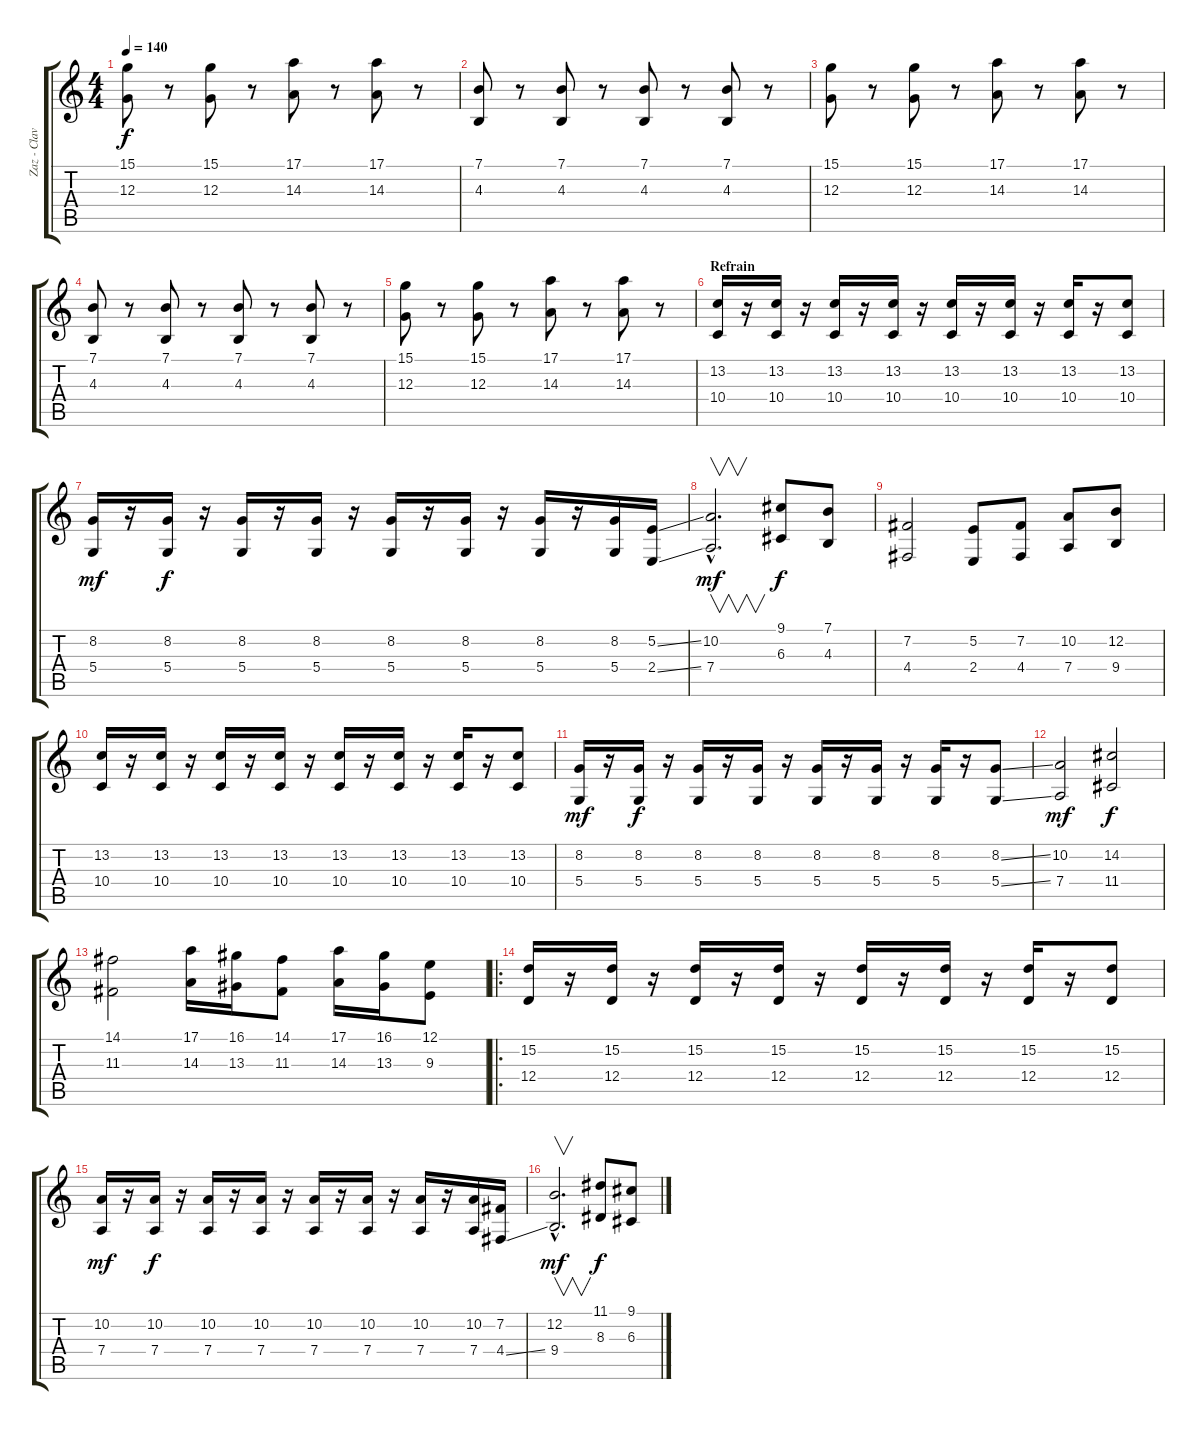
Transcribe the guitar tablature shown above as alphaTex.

\track ("Zaz - Clavier (string)" "Zaz - Clav") {instrument stringensemble1}
\staff {score tabs}
\tuning (E4 B3 G3 D3 A2 E2) {hide}
\ts (4 4)
\tempo 140
\clef g2
\ks c
(15.1 12.3).8{dy f} r.8 (15.1 12.3).8 r.8 (17.1 14.3).8 r.8 (17.1 14.3).8 r.8 |
(7.1 4.3).8 r.8 (7.1 4.3).8 r.8 (7.1 4.3).8 r.8 (7.1 4.3).8 r.8 |
(15.1 12.3).8 r.8 (15.1 12.3).8 r.8 (17.1 14.3).8 r.8 (17.1 14.3).8 r.8 |
(7.1 4.3).8 r.8 (7.1 4.3).8 r.8 (7.1 4.3).8 r.8 (7.1 4.3).8 r.8 |
(15.1 12.3).8 r.8 (15.1 12.3).8 r.8 (17.1 14.3).8 r.8 (17.1 14.3).8 r.8 |
\section ("" "Refrain")
(13.2 10.4).16 r.16 (13.2 10.4).16 r.16 (13.2 10.4).16 r.16 (13.2 10.4).16 r.16 (13.2 10.4).16 r.16 (13.2 10.4).16 r.16 (13.2 10.4).16 r.16 (13.2 10.4).8 |
(8.2 5.4).16{dy mf} r.16 (8.2 5.4).16{dy f} r.16 (8.2 5.4).16 r.16 (8.2 5.4).16 r.16 (8.2 5.4).16 r.16 (8.2 5.4).16 r.16 (8.2 5.4).16 r.16 (8.2 5.4).16 (5.2{ss} 2.4{ss}).16 |
(10.2{hac} 7.4{hac}).2{v d dy mf} (9.1 6.3).8{dy f} (7.1 4.3).8 |
(7.2 4.4).2 (5.2 2.4).8 (7.2 4.4).8 (10.2 7.4).8 (12.2 9.4).8 |
(13.2 10.4).16 r.16 (13.2 10.4).16 r.16 (13.2 10.4).16 r.16 (13.2 10.4).16 r.16 (13.2 10.4).16 r.16 (13.2 10.4).16 r.16 (13.2 10.4).16 r.16 (13.2 10.4).8 |
(8.2 5.4).16{dy mf} r.16 (8.2 5.4).16{dy f} r.16 (8.2 5.4).16 r.16 (8.2 5.4).16 r.16 (8.2 5.4).16 r.16 (8.2 5.4).16 r.16 (8.2 5.4).16 r.16 (8.2{ss} 5.4{ss}).8 |
(10.2 7.4).2{dy mf} (14.2 11.4).2{dy f} |
(14.1 11.3).2 (17.1 14.3).16 (16.1 13.3).16 (14.1 11.3).8 (17.1 14.3).16 (16.1 13.3).16 (12.1 9.3).8 |
\ro
(15.2 12.4).16 r.16 (15.2 12.4).16 r.16 (15.2 12.4).16 r.16 (15.2 12.4).16 r.16 (15.2 12.4).16 r.16 (15.2 12.4).16 r.16 (15.2 12.4).16 r.16 (15.2 12.4).8 |
(10.2 7.4).16{dy mf} r.16 (10.2 7.4).16{dy f} r.16 (10.2 7.4).16 r.16 (10.2 7.4).16 r.16 (10.2 7.4).16 r.16 (10.2 7.4).16 r.16 (10.2 7.4).16 r.16 (10.2 7.4).16 (7.2 4.4{ss}).16 |
(12.2{hac} 9.4{hac}).2{v d dy mf} (11.1 8.3).8{dy f} (9.1 6.3).8
